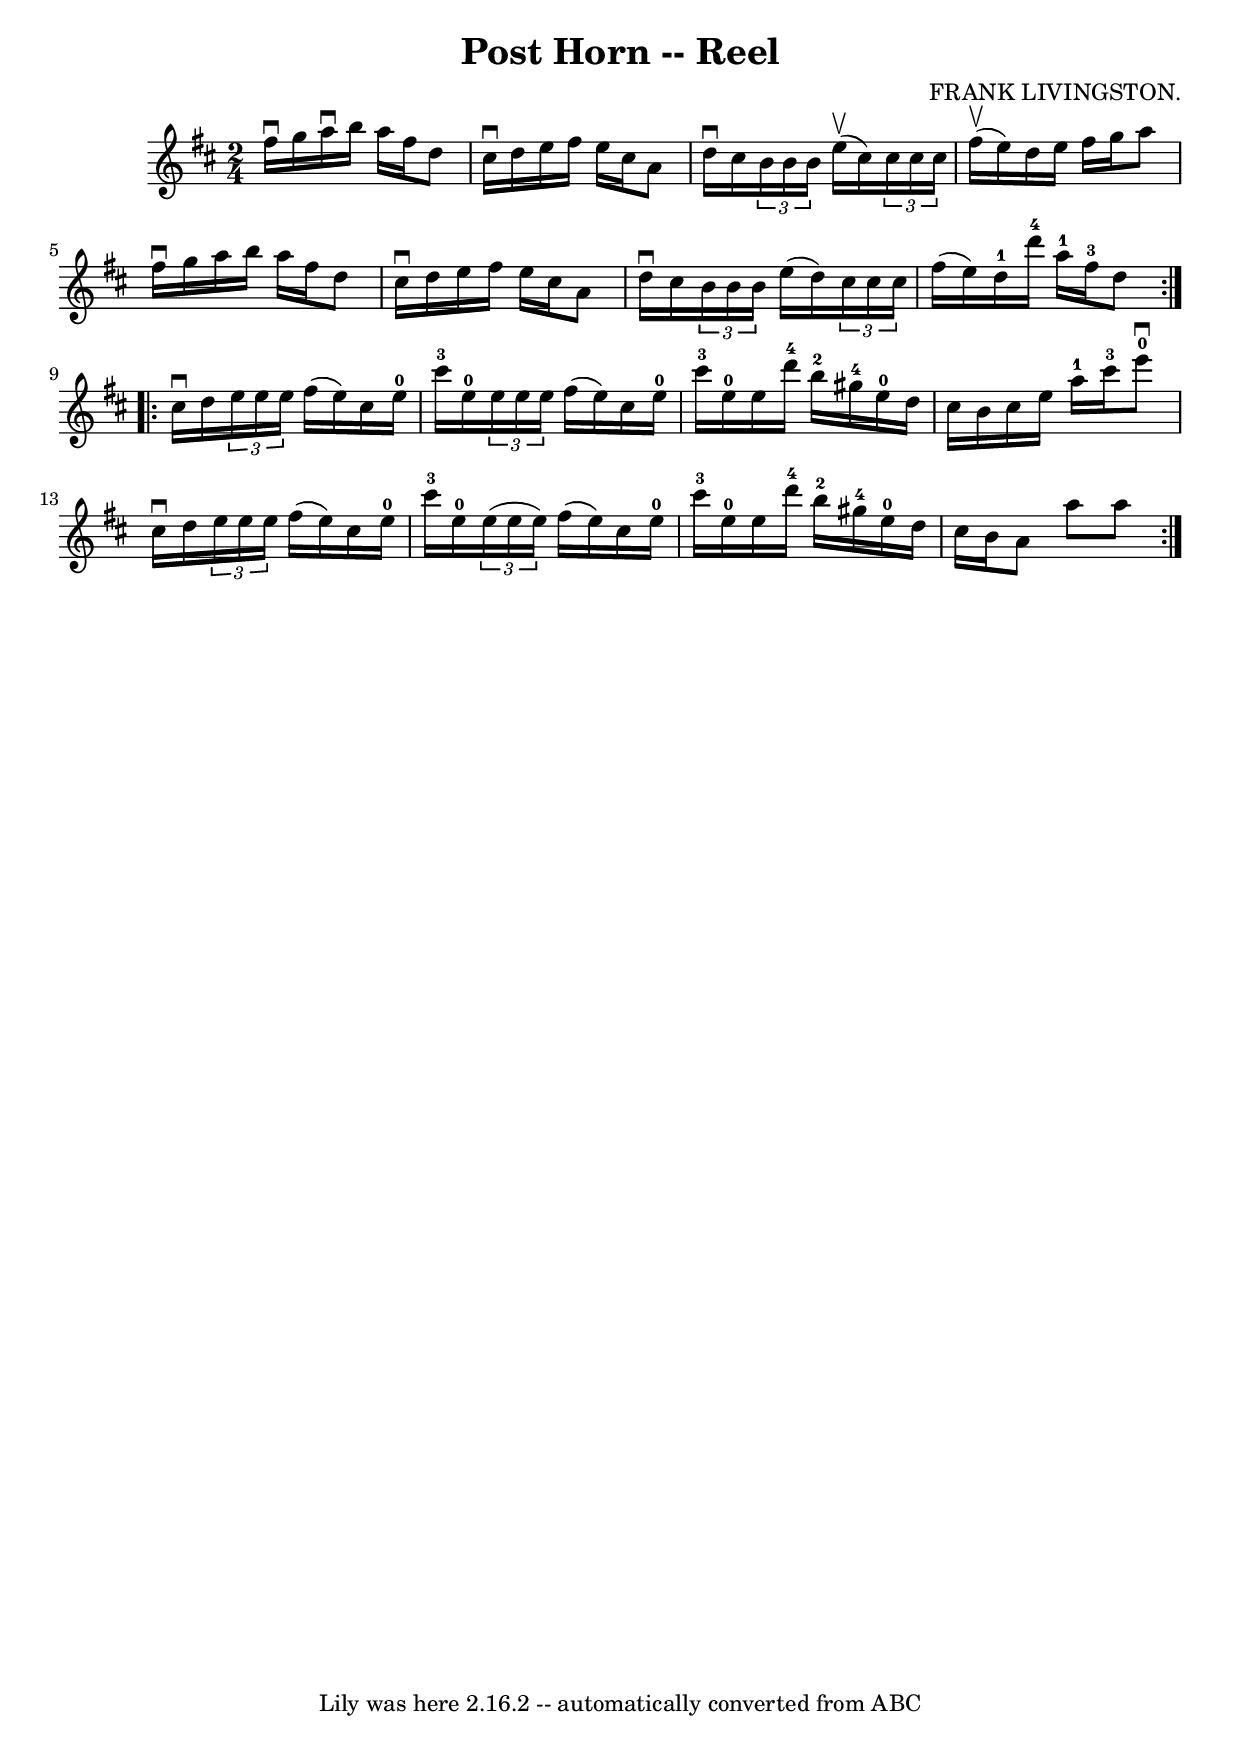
\version "2.16.2"
\include "Mammoth.ily"
\header {
  %% book = "Ryan's Mammoth Collection"
  composer = "FRANK LIVINGSTON."
  crossRefNumber = "1"
  footnotes = "\\\\307"
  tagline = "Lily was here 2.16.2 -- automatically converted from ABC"
  title = "Post Horn -- Reel"

}
voicedefault =  {



  \repeat volta 2 {

    \time 2/4 
    \key d \major
    fis''16^\downbow g''16  |
    a''16 
    ^\downbow b''16 a''16 fis''16 d''8 cis''16^\downbow d''16    
    |
    e''16 fis''16 e''16 cis''16 a'8 d''16^\downbow   
    cis''16    |
    \times 2/3 { b'16 b'16 b'16  
	       } e''16^\upbow(
    cis''16)   \times 2/3 { cis''16 cis''16 cis''16  
			  } fis''16 
    ^\upbow(e''16)   |
    d''16 e''16 fis''16 g''16 a''8    
    fis''16^\downbow g''16    |
    a''16 b''16 a''16 fis''16    
    d''8 cis''16^\downbow d''16    |
    e''16 fis''16 e''16    
    cis''16 a'8 d''16^\downbow cis''16    |
    \times 2/3 { b'16   
		 b'16 b'16  
	       } e''16 (d''16)   \times 2/3 { cis''16 cis''16    
					      cis''16  
					    } fis''16 (e''16)   |
    d''16-1 d'''16-4   
    a''16-1 fis''16-3 d''8  
  }     
  \repeat volta 2 {
    cis''16^\downbow   
    d''16  |
    \times 2/3 { e''16 e''16 e''16  
	       } fis''16 (
    e''16) cis''16 e''16-0 cis'''16-3 e''16-0   |
    
    \times 2/3 { e''16 e''16 e''16  
	       } fis''16 (e''16) cis''16    
    e''16-0 cis'''16-3 e''16-0   |
    e''16 d'''16-4   
    b''16-2 gis''16-4 e''16-0 d''16 cis''16 b'16    |
    
    cis''16 e''16 a''16-1 cis'''16-3 e'''8-0^\downbow   
    cis''16^\downbow d''16    |
    \times 2/3 { e''16 e''16    
		 e''16  
	       } fis''16 (e''16) cis''16 e''16-0 cis'''16-3   
    e''16-0   |
    \times 2/3 { e''16 (e''16 e''16) 
	       } fis''16 
    (e''16) cis''16 e''16-0 cis'''16-3 e''16-0   |
    
    e''16 d'''16-4 b''16-2 gis''16-4 e''16-0 d''16    
    cis''16 b'16    |
    a'8 a''8 a''8    
  }   

}

\score{
  <<

    \context Staff="default"
    {
      \voicedefault 
      
    }

  >>
  \layout {
    
  }
  \midi {
  }

}
